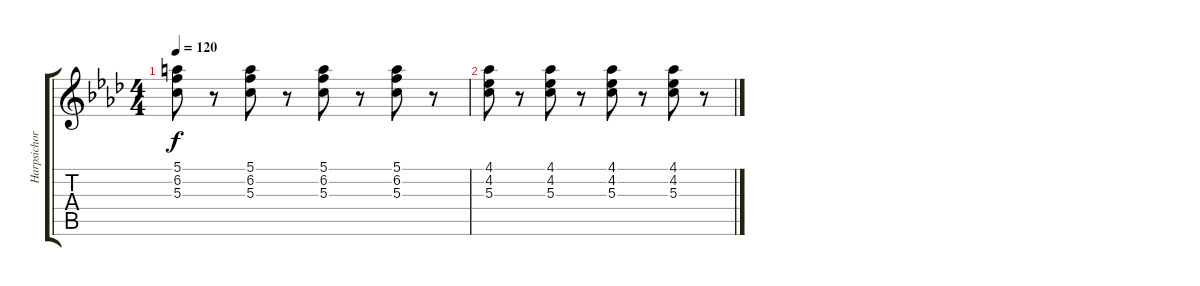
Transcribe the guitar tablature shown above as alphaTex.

\track ("Harpsichord" "Harpsichor") {instrument harpsichord}
\staff {score tabs}
\tuning (E5 B4 G4 D4 A3 E3) {hide}
\ts (4 4)
\tempo 120
\clef g2
\ks ab
(5.1 6.2 5.3).8{dy f} r.8 (5.1 6.2 5.3).8 r.8 (5.1 6.2 5.3).8 r.8 (5.1 6.2 5.3).8 r.8 |
(4.1 4.2 5.3).8 r.8 (4.1 4.2 5.3).8 r.8 (4.1 4.2 5.3).8 r.8 (4.1 4.2 5.3).8 r.8
